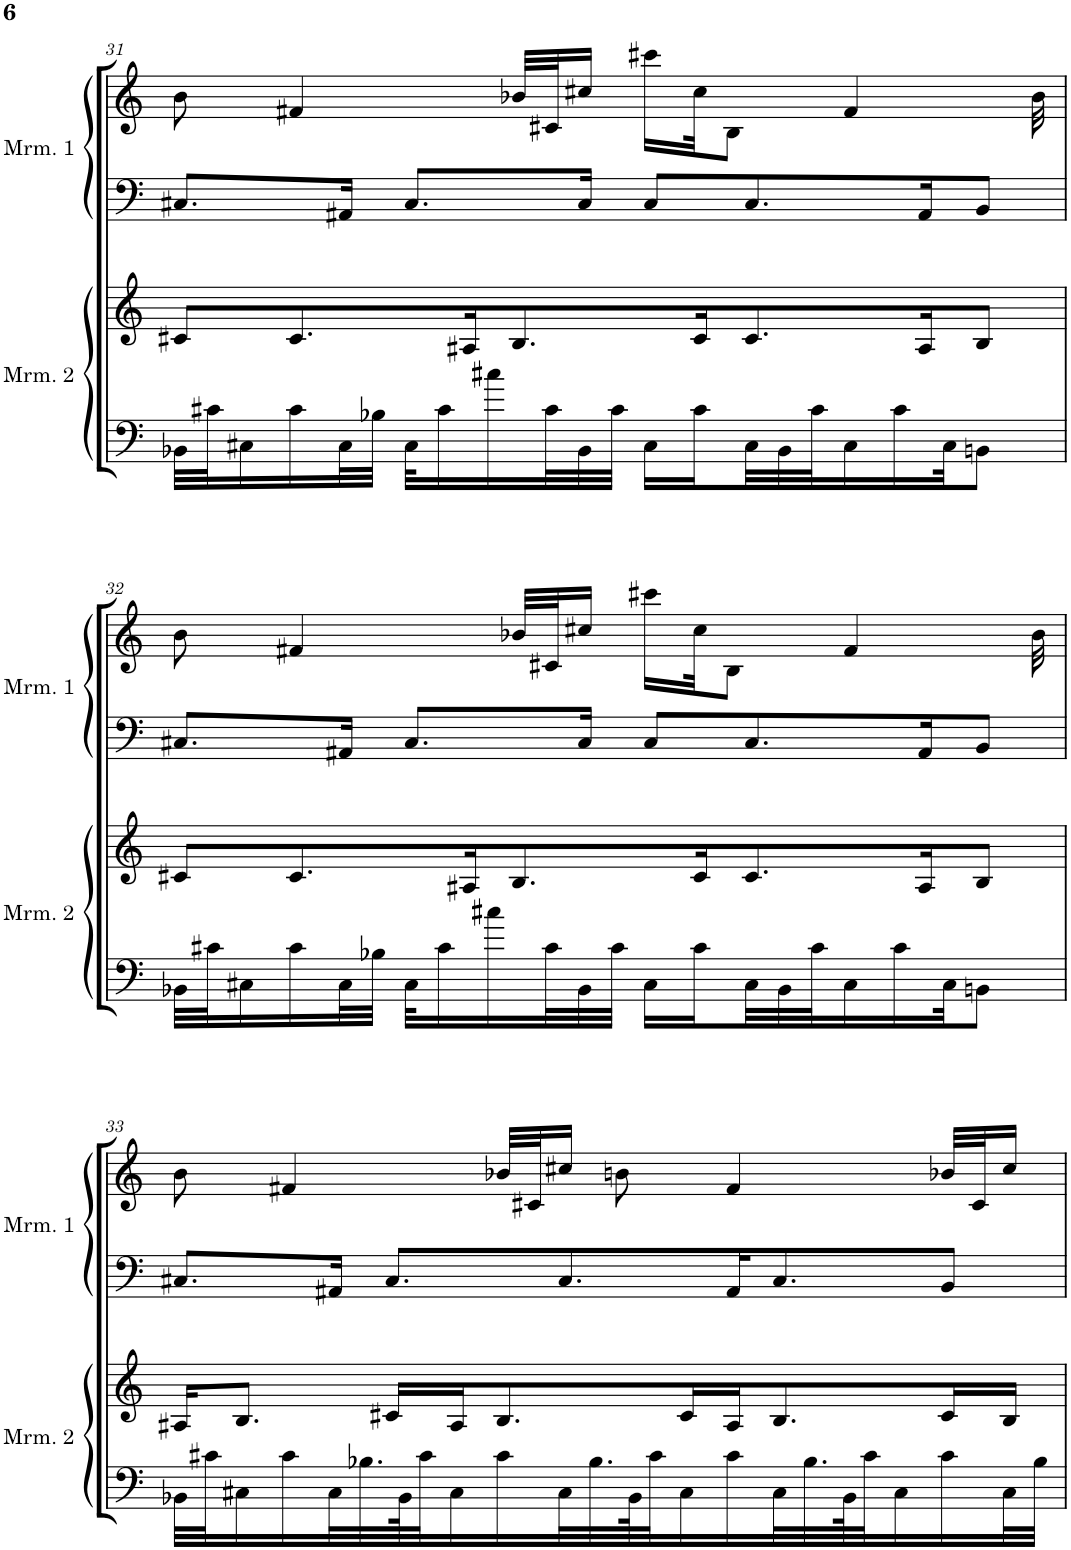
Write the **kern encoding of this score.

**kern	**kern	**kern	**kern
*part4	*part3	*part2	*part1
*staff4	*staff3	*staff2	*staff1
*I"Marimba 2	*I"Marimba 2	*I"Marimba 1	*I"Marimba 1
*I'Mrm. 2	*I'Mrm. 2	*I'Mrm. 1	*I'Mrm. 1
!!LO:PB:g=z
*clefF4	*clefG2	*clefF4	*clefG2
*k[]	*k[]	*k[]	*k[]
*M4/4	*M4/4	*M4/4	*M4/4
=31	=31	=31	=31
32BB-X\LLL	8c#X/L	8.C#X/L	8b\
32c#X\J	.	.	.
16C#X\	.	.	.
16c#\	8.c#/	.	4f#X/
32C#\L	.	16AA#X/Jk	.
32B-X\JJJ	.	.	.
32C#\KLL	.	8.C#/L	.
16c#\	.	.	.
.	16A#X/K	.	.
16cc#X\	.	.	.
.	8.B/	.	32b-X/LLL
32c#\L	.	.	32c#X/J
32BB-\	.	16C#/Jk	16cc#X/JJ
32c#\JJJ	.	.	.
16C#\LL	.	8C#/L	16ccc#X\LL
16c#\	16c#/K	.	32cc#\JK
.	.	.	8B\J
32C#\L	8.c#/	8.C#/	.
32BB-\	.	.	.
32c#\J	.	.	.
16C#\	.	.	4f#/
16c#\	.	.	.
.	16A#/K	16AA#/K	.
32C#\JK	.	.	.
8BBn\J	8B/J	8BB/J	.
.	.	.	32b-\
!!LO:LB:g=z
=32	=32	=32	=32
32BB-X\LLL	8c#X/L	8.C#X/L	8b\
32c#X\J	.	.	.
16C#X\	.	.	.
16c#\	8.c#/	.	4f#X/
32C#\L	.	16AA#X/Jk	.
32B-X\JJJ	.	.	.
32C#\KLL	.	8.C#/L	.
16c#\	.	.	.
.	16A#X/K	.	.
16cc#X\	.	.	.
.	8.B/	.	32b-X/LLL
32c#\L	.	.	32c#X/J
32BB-\	.	16C#/Jk	16cc#X/JJ
32c#\JJJ	.	.	.
16C#\LL	.	8C#/L	16ccc#X\LL
16c#\	16c#/K	.	32cc#\JK
.	.	.	8B\J
32C#\L	8.c#/	8.C#/	.
32BB-\	.	.	.
32c#\J	.	.	.
16C#\	.	.	4f#/
16c#\	.	.	.
.	16A#/K	16AA#/K	.
32C#\JK	.	.	.
8BBn\J	8B/J	8BB/J	.
.	.	.	32b-\
!!LO:LB:g=z
=33	=33	=33	=33
32BB-X\LLL	16A#X/KL	8.C#X/L	8b\
32c#X\J	.	.	.
16C#X\	8.B/J	.	.
16c#\	.	.	4f#X/
32C#\L	.	16AA#X/Jk	.
32.B-X\	.	.	.
.	16c#X/LL	8.C#/L	.
64BB-\K	.	.	.
32c#\J	.	.	.
16C#\	16A#/J	.	.
16c#\	8.B/	.	32b-X/LLL
.	.	.	32c#X/J
32C#\L	.	8.C#/	16cc#X/JJ
32.B-\	.	.	.
.	.	.	8bn\
64BB-\K	.	.	.
32c#\J	.	.	.
16C#\	16c#/L	.	.
16c#\	16A#/J	16AA#/K	4f#/
32C#\L	8.B/	8.C#/	.
32.B-\	.	.	.
64BB-\K	.	.	.
32c#\J	.	.	.
16C#\	.	.	.
16c#\	16c#/L	8BB/J	32b-X/LLL
.	.	.	32c#/J
32C#\L	16B/JJ	.	16cc#/JJ
32B-\JJJ	.	.	.
=	=	=	=
*-	*-	*-	*-
